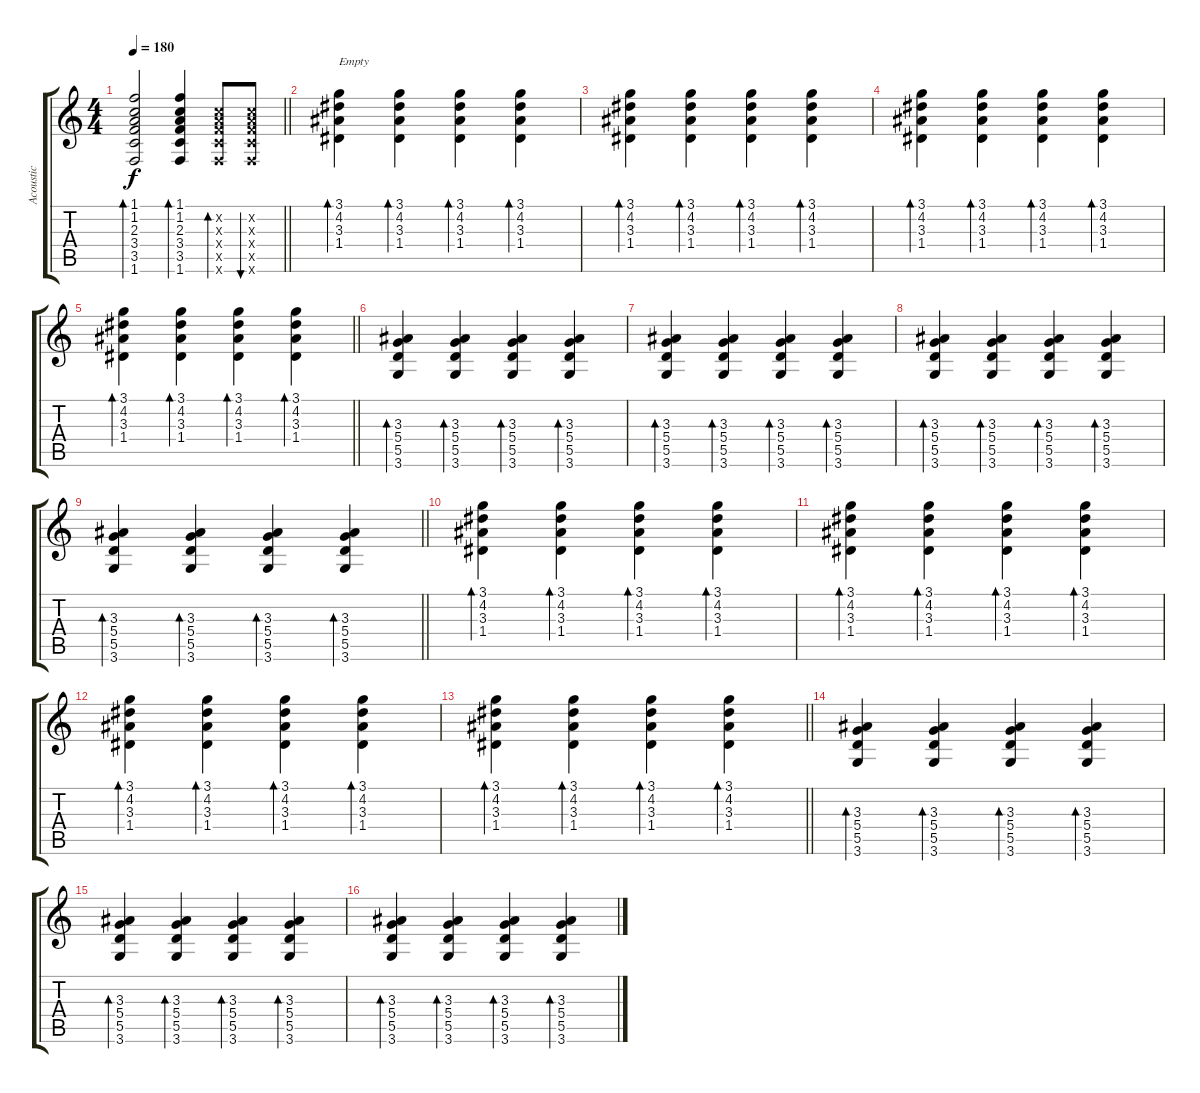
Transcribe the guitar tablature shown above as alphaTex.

\track ("Acoustic" "Acoustic") {instrument acousticguitarsteel}
\staff {score tabs}
\tuning (E4 B3 G3 D3 A2 E2) {hide}
\ts (4 4)
\tempo 180
\clef g2
\barLineRight lightlight
\ks c
(1.1 1.2 2.3 3.4 3.5 1.6).2{bd 60 dy f} (1.1 1.2 2.3 3.4 3.5 1.6).4{bd 60} (1.2{x} 2.3{x} 3.4{x} 3.5{x} 1.6{x}).8{bd 60} (1.2{x} 2.3{x} 3.4{x} 3.5{x} 1.6{x}).8{bu 60} |
(3.1 4.2 3.3 1.4).4{bd 60 txt "Empty"} (3.1 4.2 3.3 1.4).4{bd 60} (3.1 4.2 3.3 1.4).4{bd 60} (3.1 4.2 3.3 1.4).4{bd 60} |
(3.1 4.2 3.3 1.4).4{bd 60} (3.1 4.2 3.3 1.4).4{bd 60} (3.1 4.2 3.3 1.4).4{bd 60} (3.1 4.2 3.3 1.4).4{bd 60} |
(3.1 4.2 3.3 1.4).4{bd 60} (3.1 4.2 3.3 1.4).4{bd 60} (3.1 4.2 3.3 1.4).4{bd 60} (3.1 4.2 3.3 1.4).4{bd 60} |
\barLineRight lightlight
(3.1 4.2 3.3 1.4).4{bd 60} (3.1 4.2 3.3 1.4).4{bd 60} (3.1 4.2 3.3 1.4).4{bd 60} (3.1 4.2 3.3 1.4).4{bd 60} |
(3.3 5.4 5.5 3.6).4{bd 60} (3.3 5.4 5.5 3.6).4{bd 60} (3.3 5.4 5.5 3.6).4{bd 60} (3.3 5.4 5.5 3.6).4{bd 60} |
(3.3 5.4 5.5 3.6).4{bd 60} (3.3 5.4 5.5 3.6).4{bd 60} (3.3 5.4 5.5 3.6).4{bd 60} (3.3 5.4 5.5 3.6).4{bd 60} |
(3.3 5.4 5.5 3.6).4{bd 60} (3.3 5.4 5.5 3.6).4{bd 60} (3.3 5.4 5.5 3.6).4{bd 60} (3.3 5.4 5.5 3.6).4{bd 60} |
\barLineRight lightlight
(3.3 5.4 5.5 3.6).4{bd 60} (3.3 5.4 5.5 3.6).4{bd 60} (3.3 5.4 5.5 3.6).4{bd 60} (3.3 5.4 5.5 3.6).4{bd 60} |
(3.1 4.2 3.3 1.4).4{bd 60} (3.1 4.2 3.3 1.4).4{bd 60} (3.1 4.2 3.3 1.4).4{bd 60} (3.1 4.2 3.3 1.4).4{bd 60} |
(3.1 4.2 3.3 1.4).4{bd 60} (3.1 4.2 3.3 1.4).4{bd 60} (3.1 4.2 3.3 1.4).4{bd 60} (3.1 4.2 3.3 1.4).4{bd 60} |
(3.1 4.2 3.3 1.4).4{bd 60} (3.1 4.2 3.3 1.4).4{bd 60} (3.1 4.2 3.3 1.4).4{bd 60} (3.1 4.2 3.3 1.4).4{bd 60} |
\barLineRight lightlight
(3.1 4.2 3.3 1.4).4{bd 60} (3.1 4.2 3.3 1.4).4{bd 60} (3.1 4.2 3.3 1.4).4{bd 60} (3.1 4.2 3.3 1.4).4{bd 60} |
(3.3 5.4 5.5 3.6).4{bd 60} (3.3 5.4 5.5 3.6).4{bd 60} (3.3 5.4 5.5 3.6).4{bd 60} (3.3 5.4 5.5 3.6).4{bd 60} |
(3.3 5.4 5.5 3.6).4{bd 60} (3.3 5.4 5.5 3.6).4{bd 60} (3.3 5.4 5.5 3.6).4{bd 60} (3.3 5.4 5.5 3.6).4{bd 60} |
(3.3 5.4 5.5 3.6).4{bd 60} (3.3 5.4 5.5 3.6).4{bd 60} (3.3 5.4 5.5 3.6).4{bd 60} (3.3 5.4 5.5 3.6).4{bd 60}
